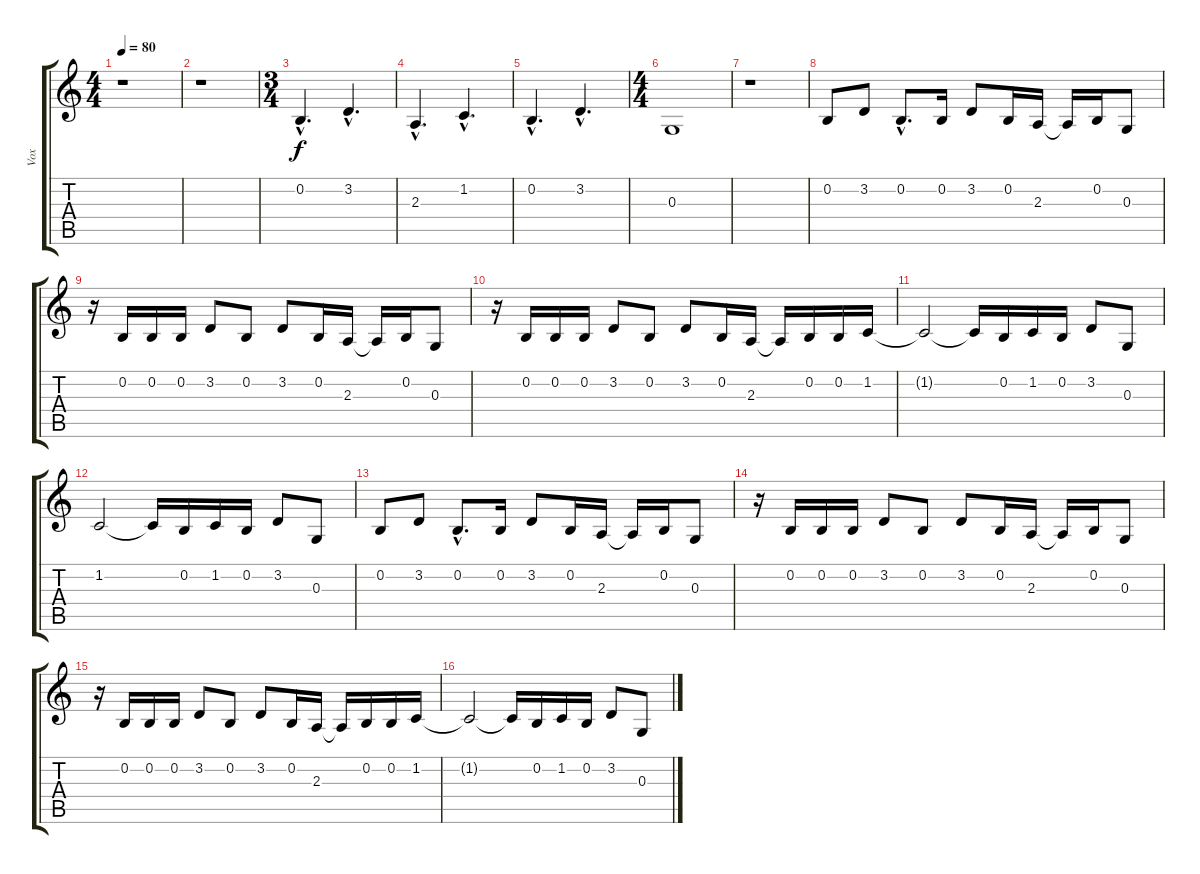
\track ("Vox" "Vox") {instrument bassoon}
\staff {score tabs}
\tuning (E4 B3 G3 D3 A2 E2) {hide}
\ts (4 4)
\tempo 80
\clef g2
\ks c
r.1{dy f} |
r.1 |
\ts (3 4)
0.2{hac}.4{d} 3.2{hac}.4{d} |
2.3{hac}.4{d} 1.2{hac}.4{d} |
0.2{hac}.4{d} 3.2{hac}.4{d} |
\ts (4 4)
0.3.1 |
r.1 |
0.2.8 3.2.8 0.2{hac}.8{d} 0.2.16 3.2.8 0.2.16 2.3.16 2.3{t}.16 0.2.16 0.3.8 |
r.16 0.2.16 0.2.16 0.2.16 3.2.8 0.2.8 3.2.8 0.2.16 2.3.16 2.3{t}.16 0.2.16 0.3.8 |
r.16 0.2.16 0.2.16 0.2.16 3.2.8 0.2.8 3.2.8 0.2.16 2.3.16 2.3{t}.16 0.2.16 0.2.16 1.2.16 |
1.2{t}.2 1.2{t}.16 0.2.16 1.2.16 0.2.16 3.2.8 0.3.8 |
1.2.2 1.2{t}.16 0.2.16 1.2.16 0.2.16 3.2.8 0.3.8 |
0.2.8 3.2.8 0.2{hac}.8{d} 0.2.16 3.2.8 0.2.16 2.3.16 2.3{t}.16 0.2.16 0.3.8 |
r.16 0.2.16 0.2.16 0.2.16 3.2.8 0.2.8 3.2.8 0.2.16 2.3.16 2.3{t}.16 0.2.16 0.3.8 |
r.16 0.2.16 0.2.16 0.2.16 3.2.8 0.2.8 3.2.8 0.2.16 2.3.16 2.3{t}.16 0.2.16 0.2.16 1.2.16 |
1.2{t}.2 1.2{t}.16 0.2.16 1.2.16 0.2.16 3.2.8 0.3.8
